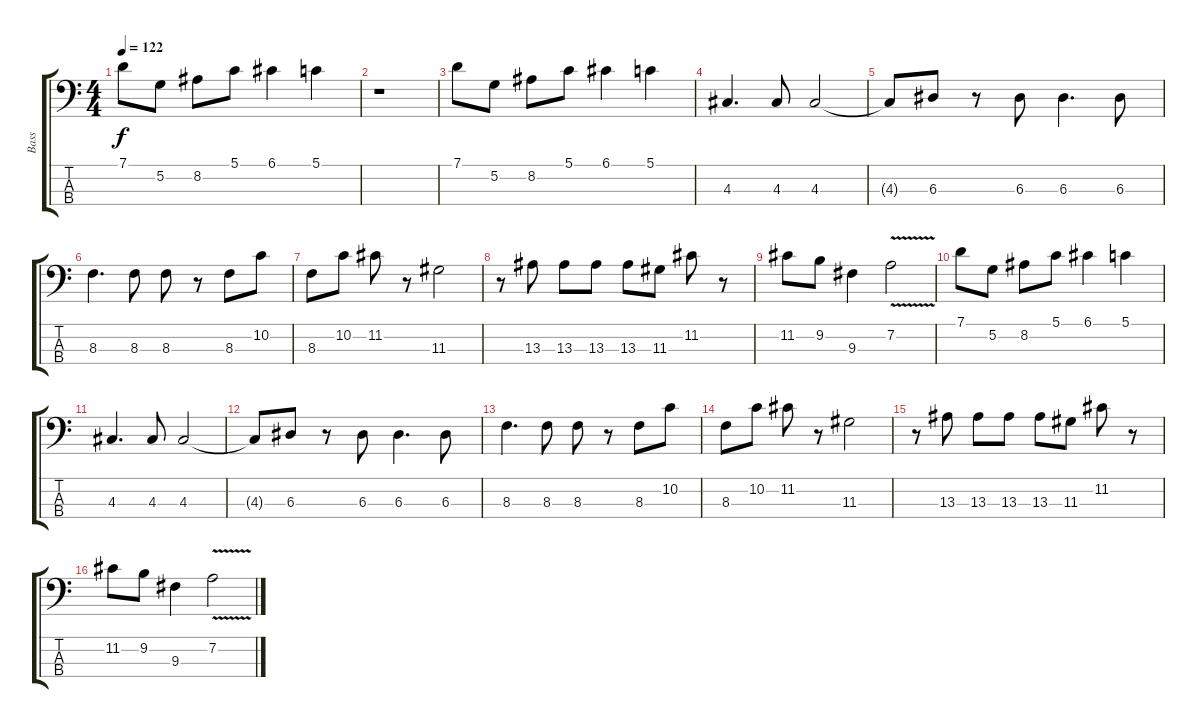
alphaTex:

\track ("Bass" "Bass") {instrument fretlessbass}
\staff {score tabs}
\tuning (G2 D2 A1 E1) {hide}
\ts (4 4)
\tempo 122
\clef f4
\ks c
7.1.8{dy f instrument fretlessbass} 5.2.8 8.2.8 5.1.8 6.1.4 5.1.4 |
r.1 |
7.1.8 5.2.8 8.2.8 5.1.8 6.1.4 5.1.4 |
4.3.4{d} 4.3.8 4.3.2 |
4.3{t}.8 6.3.8 r.8 6.3.8 6.3.4{d} 6.3.8 |
8.3.4{d} 8.3.8 8.3.8 r.8 8.3.8 10.2.8 |
8.3.8 10.2.8 11.2.8 r.8 11.3.2 |
r.8 13.3.8 13.3.8 13.3.8 13.3.8 11.3.8 11.2.8 r.8 |
11.2.8 9.2.8 9.3.4 7.2{v}.2 |
7.1.8 5.2.8 8.2.8 5.1.8 6.1.4 5.1.4 |
4.3.4{d} 4.3.8 4.3.2 |
4.3{t}.8 6.3.8 r.8 6.3.8 6.3.4{d} 6.3.8 |
8.3.4{d} 8.3.8 8.3.8 r.8 8.3.8 10.2.8 |
8.3.8 10.2.8 11.2.8 r.8 11.3.2 |
r.8 13.3.8 13.3.8 13.3.8 13.3.8 11.3.8 11.2.8 r.8 |
11.2.8 9.2.8 9.3.4 7.2{v}.2
